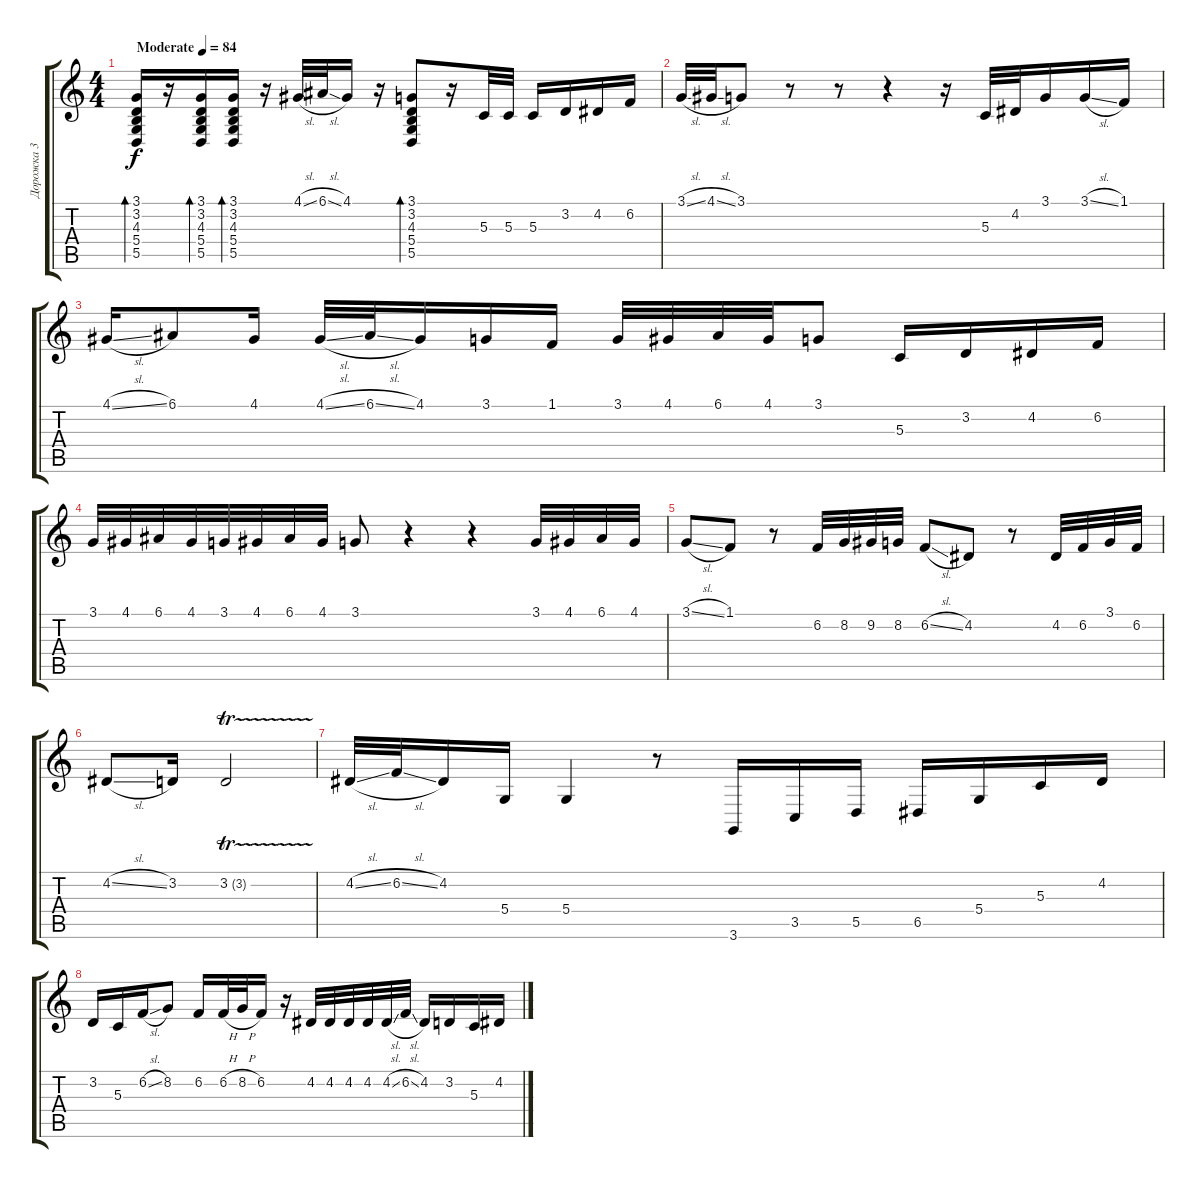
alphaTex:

\track ("Дорожка 3" "Дорожка 3") {instrument fx4atmosphere}
\staff {score tabs}
\tuning (E4 B3 G3 D3 A2 E2) {hide}
\ts (4 4)
\tempo (84 "Moderate")
\clef g2
\ks c
(3.1 3.2 4.3 5.4 5.5).16{bd 30 dy f instrument fx4atmosphere} r.16 (3.1 3.2 4.3 5.4 5.5).16{bd 30} (3.1 3.2 4.3 5.4 5.5).16{bd 30} r.16 4.1{sl}.32 6.1{sl}.32 4.1.16 r.16 (3.1 3.2 4.3 5.4 5.5).8{bd 30} r.16 5.3.32 5.3.32 5.3.16 3.2.16 4.2.16 6.2.16 |
3.1{sl}.32 4.1{sl}.32 3.1.8 r.8 r.8 r.4 r.16 5.3.32 4.2.32 3.1.16 3.1{sl}.16 1.1.16 |
4.1{sl}.16 6.1.8 4.1.16 4.1{sl}.32 6.1{sl}.32 4.1.16 3.1.16 1.1.16 3.1.32 4.1.32 6.1.32 4.1.32 3.1.8 5.3.16 3.2.16 4.2.16 6.2.16 |
3.1.32 4.1.32 6.1.32 4.1.32 3.1.32 4.1.32 6.1.32 4.1.32 3.1.8 r.4 r.4 3.1.32 4.1.32 6.1.32 4.1.32 |
3.1{sl}.8 1.1.8 r.8 6.2.32 8.2.32 9.2.32 8.2.32 6.2{sl}.8 4.2.8 r.8 4.2.32 6.2.32 3.1.32 6.2.32 |
4.2{sl}.8 3.2.16 3.2{tr (3 32)}.2 |
4.2{sl}.32 6.2{sl}.32 4.2.16 5.4.16 5.4.4 r.8 3.6.16 3.5.16 5.5.16 6.5.16 5.4.16 5.3.16 4.2.16 |
3.2.16 5.3.16 6.2{sl}.16 8.2.8 6.2.16 6.2{h}.32 8.2{h}.32 6.2.16 r.16 4.2.32 4.2.32 4.2.32 4.2.32 4.2{sl}.32 6.2{sl}.32 4.2.16 3.2.16 5.3.16 4.2{sl}.16
